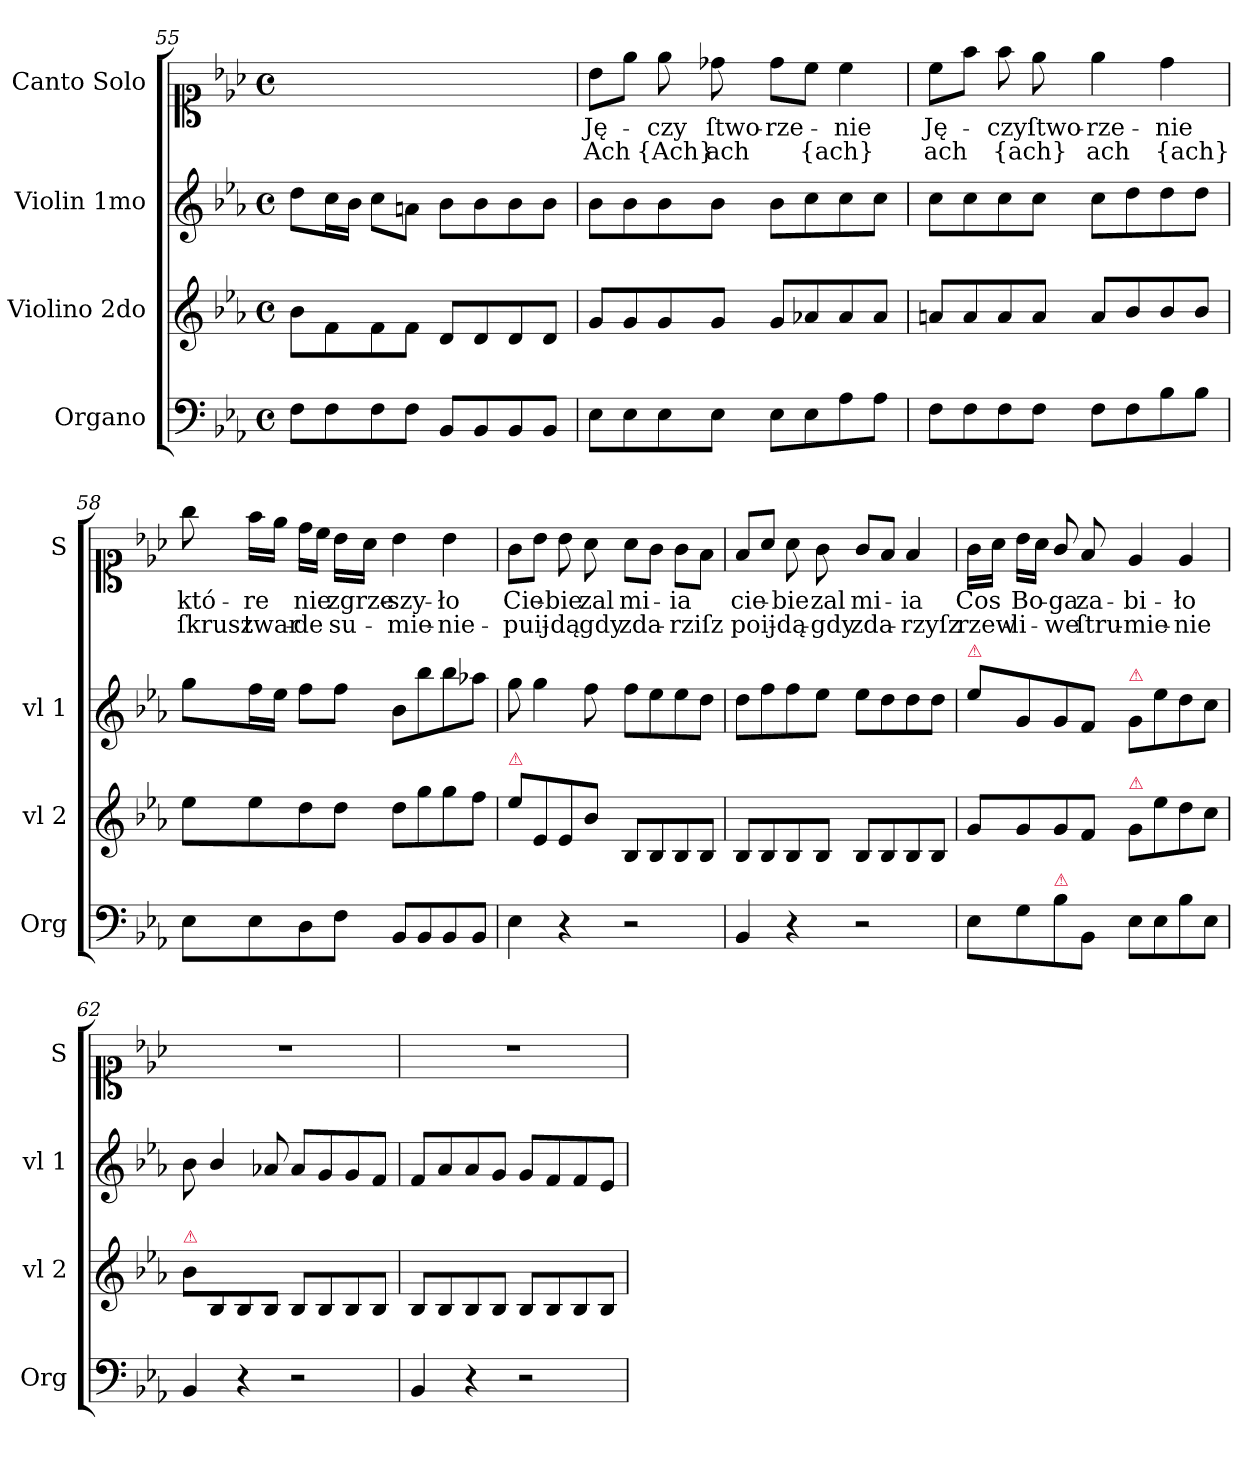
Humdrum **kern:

**kern	**kern	**kern	**dynam	**kern	**text	**text
*part4	*part3	*part2	*part2	*part1	*part1	*part1
*staff4	*staff3	*staff2	*staff2	*staff1	*staff1	*staff1
*I"Organo	*I"Violino 2do	*I"Violin 1mo	*	*I"Canto Solo	*	*
*I'Org	*I'vl 2	*I'vl 1	*	*I'S	*	*
*clefF4	*clefG2	*clefG2	*	*clefC1	*	*
*k[b-e-a-]	*k[b-e-a-]	*k[b-e-a-]	*	*k[b-e-a-]	*	*
*M4/4	*M4/4	*M4/4	*	*M4/4	*	*
*met(c)	*met(c)	*met(c)	*	*met(c)	*	*
=55	=55	=55	=55	=55	=55	=55
8F\L	8b-\L	8dd\L	.	1ryy	.	.
8F\	8f\	16cc\L	.	.	.	.
.	.	16b-\JJ	.	.	.	.
8F\	8f\	8cc\L	.	.	.	.
8F\J	8f\J	8an\J	.	.	.	.
8BB-/L	8d/L	8b-\L	.	.	.	.
8BB-/	8d/	8b-\	.	.	.	.
8BB-/	8d/	8b-\	.	.	.	.
8BB-/J	8d/J	8b-\J	.	.	.	.
=56	=56	=56	=56	=56	=56	=56
!	!	!	!LO:DY:a	!	!	!
8E-\L	8g/L	8b-\L	piano	8b-\L	Ję-	Ach
8E-\	8g/	8b-\	.	8ee-\J	.	.
8E-\	8g/	8b-\	.	8ee-\	-czy	{Ach}
8E-\J	8g/J	8b-\J	.	8dd-X\	ſtwo-	ach
8E-\L	8g/L	8b-\L	.	8dd-\L	-rze-	.
8E-\	8a-X/	8cc\	.	8cc\J	.	{ach}
8A-\	8a-/	8cc\	.	4cc\	-nie	.
8A-\J	8a-/J	8cc\J	.	.	.	.
=57	=57	=57	=57	=57	=57	=57
8F\L	8an/L	8cc\L	.	8cc\L	Ję-	ach
8F\	8a/	8cc\	.	8ff\J	.	.
8F\	8a/	8cc\	.	8ff\	-czy	{ach}
8F\J	8a/J	8cc\J	.	8ee-\	ſtwo-	.
8F\L	8a/L	8cc\L	.	4ee-\	-rze-	ach
8F\	8b-/	8dd\	.	.	.	.
8B-\	8b-/	8dd\	.	4dd\	-nie	{ach}
8B-\J	8b-/J	8dd\J	.	.	.	.
=58	=58	=58	=58	=58	=58	=58
8E-\L	8ee-\L	8gg\L	.	8gg\	któ-	ſkrusz
8E-\	8ee-\	16ff\L	.	16ff\LL	-re	twar-
.	.	16ee-\JJ	.	16ee-\JJ	.	.
8D\	8dd\	8ff\L	.	16dd\LL	nie	-de
.	.	.	.	16cc\JJ	.	.
8F\J	8dd\J	8ff\J	.	16b-\LL	zgrze-	su-
.	.	.	.	16a-\JJ	.	.
8BB-/L	8dd\L	8b-\L	.	4b-\	-szy-	-mie-
8BB-/	8gg\	8bb-\	.	.	.	.
8BB-/	8gg\	8bb-\	.	4b-\	-ło	-nie-
8BB-/J	8ff\J	8aa-X\J	.	.	.	.
=59	=59	=59	=59	=59	=59	=59
!	!LO:TX:a:color=crimson:t=⚠	!	!	!	!	!
4E-\	8ee-\L	8gg\	.	8g\L	Cie-	puij-
.	8e-/	4gg\	.	8b-\J	.	.
4r	8e-/	.	.	8b-\	-bie	-dą
.	8b-/J	8ff\	.	8a-\	zal	gdy
2r	8B-/L	8ff\L	.	8a-\L	-mi-	zda-
.	8B-/	8ee-\	.	8g\J	.	.
.	8B-/	8ee-\	.	8g\L	-ia	-rziſz
.	8B-/J	8dd\J	.	8f\J	.	.
=60	=60	=60	=60	=60	=60	=60
4BB-/	8B-/L	8dd\L	.	8f/L	cie-	poij-
.	8B-/	8ff\	.	8a-/J	.	.
4r	8B-/	8ff\	.	8a-\	-bie	-dą-
.	8B-/J	8ee-\J	.	8g\	zal	gdy
2r	8B-/L	8ee-\L	.	8g/L	mi-	zda-
.	8B-/	8dd\	.	8f/J	.	.
.	8B-/	8dd\	.	4f/	-ia	-rzyſz
.	8B-/J	8dd\J	.	.	.	.
=61	=61	=61	=61	=61	=61	=61
!	!	!LO:TX:a:color=crimson:t=⚠	!	!	!	!
8E-\L	8g/L	8ee-\L	.	16g\LL	Cos	rzew-
.	.	.	.	16a-\JJ	.	.
8G\	8g/	8g/	.	16b-\LL	Bo-	-li-
.	.	.	.	16a-\JJ	.	.
!LO:TX:a:color=crimson:t=⚠	!	!	!	!	!	!
8B-\	8g/	8g/	.	8g/	-ga	-we
8BB-/J	8f/J	8f/J	.	8f/	za-	ſtru-
!	!	!LO:TX:a:color=crimson:t=⚠	!	!	!	!
!	!LO:TX:a:color=crimson:t=⚠	!	!	!	!	!
8E-\L	8g/L	8g/L	.	4e-/	-bi-	-mie-
8E-\	8ee-\	8ee-\	.	.	.	.
8B-\	8dd\	8dd\	.	4e-/	-ło	-nie
8E-\J	8cc\J	8cc\J	.	.	.	.
=62	=62	=62	=62	=62	=62	=62
!	!LO:TX:a:color=crimson:t=⚠	!	!	!	!	!
4BB-/	8b-\L	8b-\	.	1r	.	.
.	8B-/	4b-/	.	.	.	.
4r	8B-/	.	.	.	.	.
.	8B-/J	8a-X/	.	.	.	.
2r	8B-/L	8a-/L	.	.	.	.
.	8B-/	8g/	.	.	.	.
.	8B-/	8g/	.	.	.	.
.	8B-/J	8f/J	.	.	.	.
=63	=63	=63	=63	=63	=63	=63
4BB-/	8B-/L	8f/L	.	1r	.	.
.	8B-/	8a-/	.	.	.	.
4r	8B-/	8a-/	.	.	.	.
.	8B-/J	8g/J	.	.	.	.
2r	8B-/L	8g/L	.	.	.	.
.	8B-/	8f/	.	.	.	.
.	8B-/	8f/	.	.	.	.
.	8B-/J	8e-/J	.	.	.	.
=	=	=	=	=	=	=
*-	*-	*-	*-	*-	*-	*-
